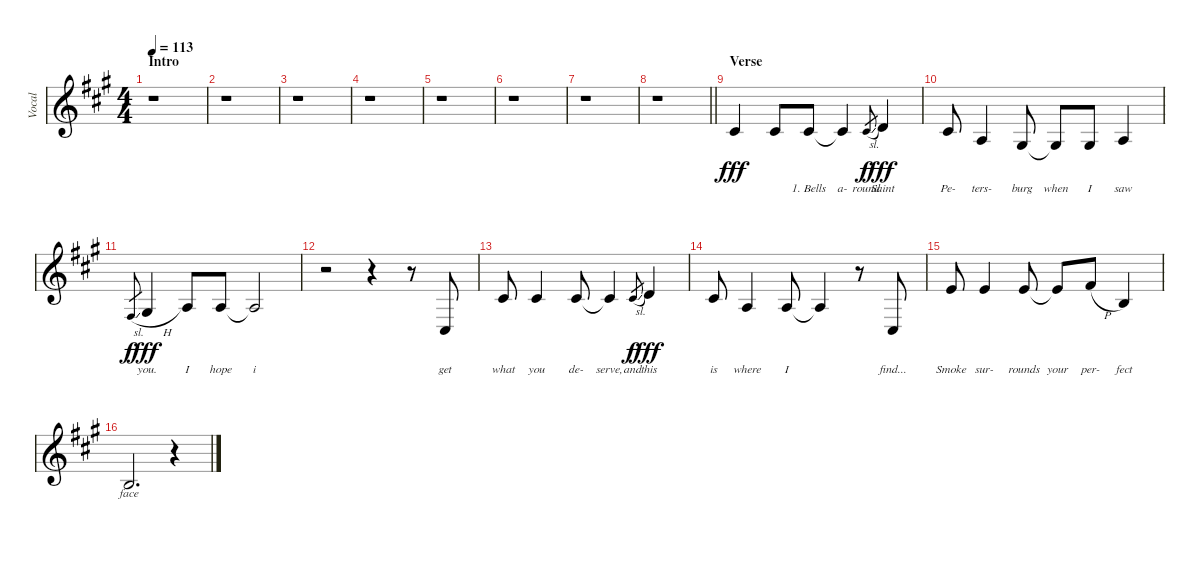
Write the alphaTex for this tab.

\track ("Vocal" "Vocal") {instrument lead6voice}
\staff {score}
\tuning (E4 B3 G3 D3 A2 E2) {hide}
\ts (4 4)
\section ("" "Intro")
\tempo 113
\clef g2
\ks f#minor
r.1{dy fff instrument lead6voice} |
r.1 |
r.1 |
r.1 |
r.1 |
r.1 |
r.1 |
\barLineRight lightlight
r.1 |
\section ("" "Verse")
2.2.4{lyrics (0 "") lyrics (1 "") lyrics (2 "") lyrics (3 "") lyrics (4 "")} 2.2.8{lyrics (0 "") lyrics (1 "") lyrics (2 "") lyrics (3 "") lyrics (4 "")} 2.2.8{lyrics (0 "1. Bells") lyrics (1 "") lyrics (2 "") lyrics (3 "") lyrics (4 "")} 2.2{t}.4{lyrics (0 "a-") lyrics (1 "") lyrics (2 "") lyrics (3 "") lyrics (4 "")} 2.2{sl}.8{lyrics (0 "round") lyrics (1 "") lyrics (2 "") lyrics (3 "") lyrics (4 "") gr dy f} 3.2.4{lyrics (0 "Saint") lyrics (1 "") lyrics (2 "") lyrics (3 "") lyrics (4 "") dy fff} |
2.2.8{lyrics (0 "Pe-") lyrics (1 "") lyrics (2 "") lyrics (3 "") lyrics (4 "")} 2.3.4{lyrics (0 "ters-") lyrics (1 "") lyrics (2 "") lyrics (3 "") lyrics (4 "")} 1.3.8{lyrics (0 "burg") lyrics (1 "") lyrics (2 "") lyrics (3 "") lyrics (4 "")} 1.3{t}.8{lyrics (0 "when") lyrics (1 "") lyrics (2 "") lyrics (3 "") lyrics (4 "")} 1.3.8{lyrics (0 "I") lyrics (1 "") lyrics (2 "") lyrics (3 "") lyrics (4 "")} 2.3.4{lyrics (0 "saw") lyrics (1 "") lyrics (2 "") lyrics (3 "") lyrics (4 "")} |
4.4{sl}.8{lyrics (0 " ") lyrics (1 "") lyrics (2 "") lyrics (3 "") lyrics (4 "") gr dy f} 6.4{h}.4{lyrics (0 "you.") lyrics (1 "") lyrics (2 "") lyrics (3 "") lyrics (4 "") dy fff} 7.4.8{lyrics (0 "I") lyrics (1 "") lyrics (2 "") lyrics (3 "") lyrics (4 "")} 2.3.8{lyrics (0 "hope") lyrics (1 "") lyrics (2 "") lyrics (3 "") lyrics (4 "")} 2.3{t}.2{lyrics (0 "i") lyrics (1 "") lyrics (2 "") lyrics (3 "") lyrics (4 "")} |
r.2 r.4 r.8 4.5.8{lyrics (0 "get") lyrics (1 "") lyrics (2 "") lyrics (3 "") lyrics (4 "")} |
2.2.8{lyrics (0 "what") lyrics (1 "") lyrics (2 "") lyrics (3 "") lyrics (4 "")} 2.2.4{lyrics (0 "you") lyrics (1 "") lyrics (2 "") lyrics (3 "") lyrics (4 "")} 2.2.8{lyrics (0 "de-") lyrics (1 "") lyrics (2 "") lyrics (3 "") lyrics (4 "")} 2.2{t}.4{lyrics (0 "serve,") lyrics (1 "") lyrics (2 "") lyrics (3 "") lyrics (4 "")} 2.2{sl}.8{lyrics (0 "and") lyrics (1 "") lyrics (2 "") lyrics (3 "") lyrics (4 "") gr dy f} 3.2.4{lyrics (0 "this") lyrics (1 "") lyrics (2 "") lyrics (3 "") lyrics (4 "") dy fff} |
2.2.8{lyrics (0 "is") lyrics (1 "") lyrics (2 "") lyrics (3 "") lyrics (4 "")} 2.3.4{lyrics (0 "where") lyrics (1 "") lyrics (2 "") lyrics (3 "") lyrics (4 "")} 2.3.8{lyrics (0 "I") lyrics (1 "") lyrics (2 "") lyrics (3 "") lyrics (4 "")} 2.3{t}.4{lyrics (0 " ") lyrics (1 "") lyrics (2 "") lyrics (3 "") lyrics (4 "")} r.8 4.5.8{lyrics (0 "find...") lyrics (1 "") lyrics (2 "") lyrics (3 "") lyrics (4 "")} |
0.1.8{lyrics (0 "Smoke") lyrics (1 "") lyrics (2 "") lyrics (3 "") lyrics (4 "")} 0.1.4{lyrics (0 "sur-") lyrics (1 "") lyrics (2 "") lyrics (3 "") lyrics (4 "")} 0.1.8{lyrics (0 "rounds") lyrics (1 "") lyrics (2 "") lyrics (3 "") lyrics (4 "")} 0.1{t}.8{lyrics (0 "your") lyrics (1 "") lyrics (2 "") lyrics (3 "") lyrics (4 "")} 7.2{h}.8{lyrics (0 "per-") lyrics (1 "") lyrics (2 "") lyrics (3 "") lyrics (4 "")} 0.2.4{lyrics (0 "fect") lyrics (1 "") lyrics (2 "") lyrics (3 "") lyrics (4 "")} |
0.2.2{d lyrics (0 "face") lyrics (1 "") lyrics (2 "") lyrics (3 "") lyrics (4 "")} r.4
